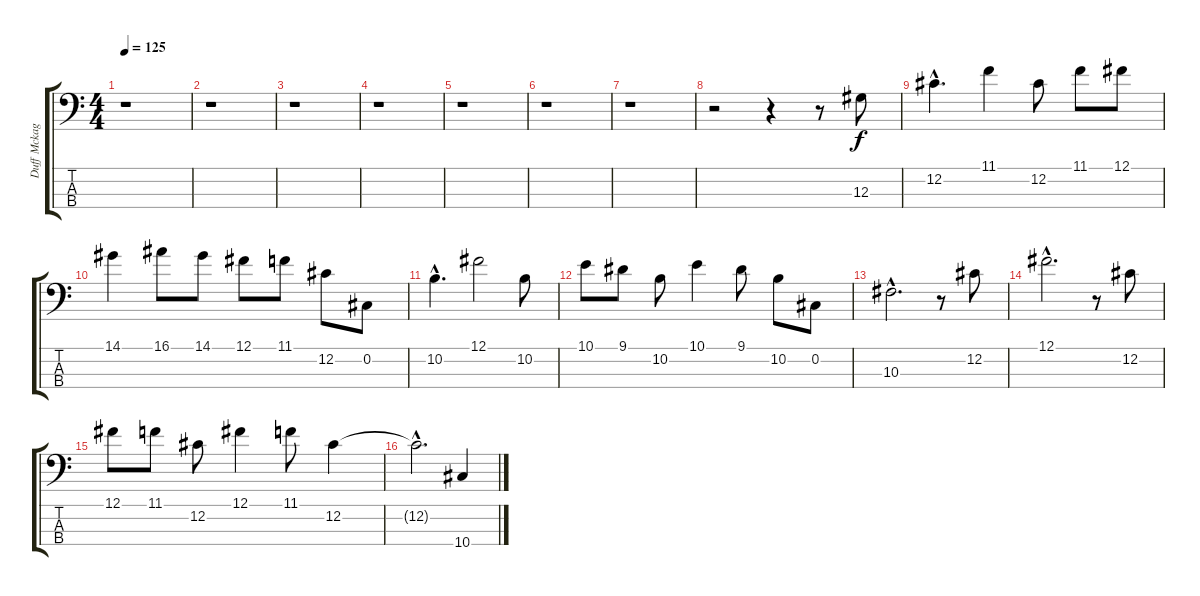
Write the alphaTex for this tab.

\track ("Duff Mckagan" "Duff Mckag") {instrument electricbassfinger}
\staff {score tabs}
\tuning (Gb2 Db2 Ab1 Eb1) {hide}
\ts (4 4)
\tempo 125
\clef f4
\ks c
r.1{dy f instrument electricbassfinger} |
r.1 |
r.1 |
r.1 |
r.1 |
r.1 |
r.1 |
r.2 r.4 r.8 12.3.8 |
12.2{hac}.4{d} 11.1.4 12.2.8 11.1.8 12.1.8 |
14.1.4 16.1.8 14.1.8 12.1.8 11.1.8 12.2.8 0.2.8 |
10.2{hac}.4{d} 12.1.2 10.2.8 |
10.1.8 9.1.8 10.2.8 10.1.4 9.1.8 10.2.8 0.2.8 |
10.3{hac}.2{d} r.8 12.2.8 |
12.1{hac}.2{d} r.8 12.2.8 |
12.1.8 11.1.8 12.2.8 12.1.4 11.1.8 12.2.4 |
12.2{hac t}.2{d} 10.4.4
